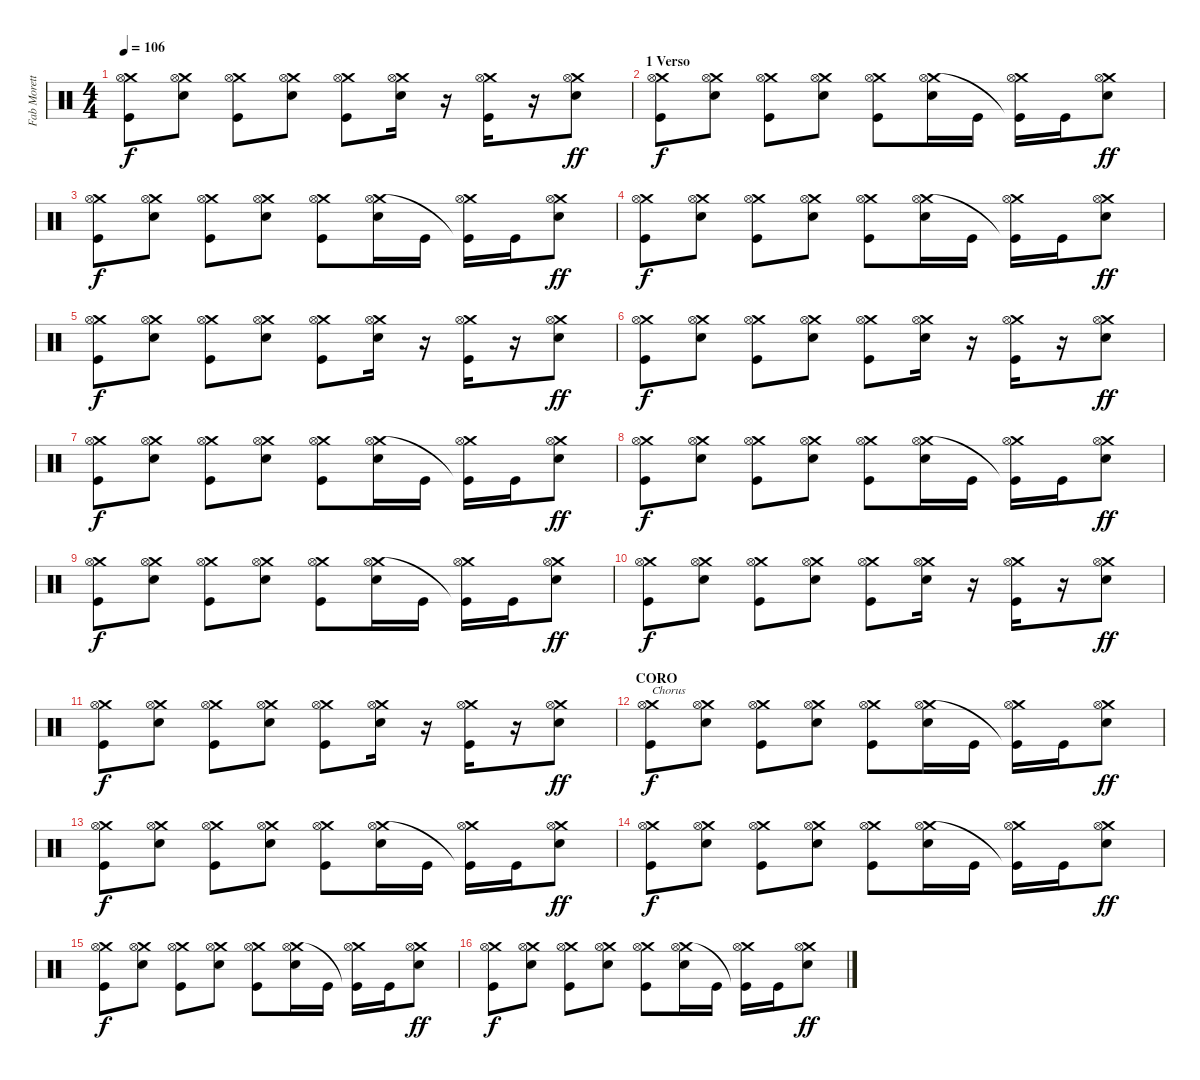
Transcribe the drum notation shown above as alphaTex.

\track ("Fab Moretti" "Fab Morett") {instrument percussion}
\staff {score}
\articulation defaults
\ts (4 4)
\tempo 106
\clef neutral
\ks c
("Crash medium (hit)" "Hi-Hat (open)" "Kick (hit)").8{dy f} ("Crash medium (hit)" "Electric Snare (hit)" "Hi-Hat (open)").8 ("Crash medium (hit)" "Hi-Hat (open)" "Kick (hit)").8 ("Crash medium (hit)" "Electric Snare (hit)" "Hi-Hat (open)").8 ("Crash medium (hit)" "Hi-Hat (open)" "Kick (hit)").8 ("Crash medium (hit)" "Electric Snare (hit)" "Hi-Hat (open)").16 r.16 ("Crash medium (hit)" "Hi-Hat (open)" "Kick (hit)").16 r.16 ("Crash medium (hit)" "Electric Snare (hit)" "Hi-Hat (open)").8{dy ff} |
\section ("" "1 Verso")
("Crash medium (hit)" "Hi-Hat (open)" "Kick (hit)").8{dy f} ("Crash medium (hit)" "Electric Snare (hit)" "Hi-Hat (open)").8 ("Crash medium (hit)" "Hi-Hat (open)" "Kick (hit)").8 ("Crash medium (hit)" "Electric Snare (hit)" "Hi-Hat (open)").8 ("Crash medium (hit)" "Hi-Hat (open)" "Kick (hit)").8 ("Crash medium (hit)" "Electric Snare (hit)" "Hi-Hat (open)").16 "Kick (hit)".16 ("Crash medium (hit)" "Hi-Hat (open)" "Kick (hit)"{t}).16 "Kick (hit)".16 ("Crash medium (hit)" "Electric Snare (hit)" "Hi-Hat (open)").8{dy ff} |
("Crash medium (hit)" "Hi-Hat (open)" "Kick (hit)").8{dy f} ("Crash medium (hit)" "Electric Snare (hit)" "Hi-Hat (open)").8 ("Crash medium (hit)" "Hi-Hat (open)" "Kick (hit)").8 ("Crash medium (hit)" "Electric Snare (hit)" "Hi-Hat (open)").8 ("Crash medium (hit)" "Hi-Hat (open)" "Kick (hit)").8 ("Crash medium (hit)" "Electric Snare (hit)" "Hi-Hat (open)").16 "Kick (hit)".16 ("Crash medium (hit)" "Hi-Hat (open)" "Kick (hit)"{t}).16 "Kick (hit)".16 ("Crash medium (hit)" "Electric Snare (hit)" "Hi-Hat (open)").8{dy ff} |
("Crash medium (hit)" "Hi-Hat (open)" "Kick (hit)").8{dy f} ("Crash medium (hit)" "Electric Snare (hit)" "Hi-Hat (open)").8 ("Crash medium (hit)" "Hi-Hat (open)" "Kick (hit)").8 ("Crash medium (hit)" "Electric Snare (hit)" "Hi-Hat (open)").8 ("Crash medium (hit)" "Hi-Hat (open)" "Kick (hit)").8 ("Crash medium (hit)" "Electric Snare (hit)" "Hi-Hat (open)").16 "Kick (hit)".16 ("Crash medium (hit)" "Hi-Hat (open)" "Kick (hit)"{t}).16 "Kick (hit)".16 ("Crash medium (hit)" "Electric Snare (hit)" "Hi-Hat (open)").8{dy ff} |
("Crash medium (hit)" "Hi-Hat (open)" "Kick (hit)").8{dy f} ("Crash medium (hit)" "Electric Snare (hit)" "Hi-Hat (open)").8 ("Crash medium (hit)" "Hi-Hat (open)" "Kick (hit)").8 ("Crash medium (hit)" "Electric Snare (hit)" "Hi-Hat (open)").8 ("Crash medium (hit)" "Hi-Hat (open)" "Kick (hit)").8 ("Crash medium (hit)" "Electric Snare (hit)" "Hi-Hat (open)").16 r.16 ("Crash medium (hit)" "Hi-Hat (open)" "Kick (hit)").16 r.16 ("Crash medium (hit)" "Electric Snare (hit)" "Hi-Hat (open)").8{dy ff} |
("Crash medium (hit)" "Hi-Hat (open)" "Kick (hit)").8{dy f} ("Crash medium (hit)" "Electric Snare (hit)" "Hi-Hat (open)").8 ("Crash medium (hit)" "Hi-Hat (open)" "Kick (hit)").8 ("Crash medium (hit)" "Electric Snare (hit)" "Hi-Hat (open)").8 ("Crash medium (hit)" "Hi-Hat (open)" "Kick (hit)").8 ("Crash medium (hit)" "Electric Snare (hit)" "Hi-Hat (open)").16 r.16 ("Crash medium (hit)" "Hi-Hat (open)" "Kick (hit)").16 r.16 ("Crash medium (hit)" "Electric Snare (hit)" "Hi-Hat (open)").8{dy ff} |
("Crash medium (hit)" "Hi-Hat (open)" "Kick (hit)").8{dy f} ("Crash medium (hit)" "Electric Snare (hit)" "Hi-Hat (open)").8 ("Crash medium (hit)" "Hi-Hat (open)" "Kick (hit)").8 ("Crash medium (hit)" "Electric Snare (hit)" "Hi-Hat (open)").8 ("Crash medium (hit)" "Hi-Hat (open)" "Kick (hit)").8 ("Crash medium (hit)" "Electric Snare (hit)" "Hi-Hat (open)").16 "Kick (hit)".16 ("Crash medium (hit)" "Hi-Hat (open)" "Kick (hit)"{t}).16 "Kick (hit)".16 ("Crash medium (hit)" "Electric Snare (hit)" "Hi-Hat (open)").8{dy ff} |
("Crash medium (hit)" "Hi-Hat (open)" "Kick (hit)").8{dy f} ("Crash medium (hit)" "Electric Snare (hit)" "Hi-Hat (open)").8 ("Crash medium (hit)" "Hi-Hat (open)" "Kick (hit)").8 ("Crash medium (hit)" "Electric Snare (hit)" "Hi-Hat (open)").8 ("Crash medium (hit)" "Hi-Hat (open)" "Kick (hit)").8 ("Crash medium (hit)" "Electric Snare (hit)" "Hi-Hat (open)").16 "Kick (hit)".16 ("Crash medium (hit)" "Hi-Hat (open)" "Kick (hit)"{t}).16 "Kick (hit)".16 ("Crash medium (hit)" "Electric Snare (hit)" "Hi-Hat (open)").8{dy ff} |
("Crash medium (hit)" "Hi-Hat (open)" "Kick (hit)").8{dy f} ("Crash medium (hit)" "Electric Snare (hit)" "Hi-Hat (open)").8 ("Crash medium (hit)" "Hi-Hat (open)" "Kick (hit)").8 ("Crash medium (hit)" "Electric Snare (hit)" "Hi-Hat (open)").8 ("Crash medium (hit)" "Hi-Hat (open)" "Kick (hit)").8 ("Crash medium (hit)" "Electric Snare (hit)" "Hi-Hat (open)").16 "Kick (hit)".16 ("Crash medium (hit)" "Hi-Hat (open)" "Kick (hit)"{t}).16 "Kick (hit)".16 ("Crash medium (hit)" "Electric Snare (hit)" "Hi-Hat (open)").8{dy ff} |
("Crash medium (hit)" "Hi-Hat (open)" "Kick (hit)").8{dy f} ("Crash medium (hit)" "Electric Snare (hit)" "Hi-Hat (open)").8 ("Crash medium (hit)" "Hi-Hat (open)" "Kick (hit)").8 ("Crash medium (hit)" "Electric Snare (hit)" "Hi-Hat (open)").8 ("Crash medium (hit)" "Hi-Hat (open)" "Kick (hit)").8 ("Crash medium (hit)" "Electric Snare (hit)" "Hi-Hat (open)").16 r.16 ("Crash medium (hit)" "Hi-Hat (open)" "Kick (hit)").16 r.16 ("Crash medium (hit)" "Electric Snare (hit)" "Hi-Hat (open)").8{dy ff} |
("Crash medium (hit)" "Hi-Hat (open)" "Kick (hit)").8{dy f} ("Crash medium (hit)" "Electric Snare (hit)" "Hi-Hat (open)").8 ("Crash medium (hit)" "Hi-Hat (open)" "Kick (hit)").8 ("Crash medium (hit)" "Electric Snare (hit)" "Hi-Hat (open)").8 ("Crash medium (hit)" "Hi-Hat (open)" "Kick (hit)").8 ("Crash medium (hit)" "Electric Snare (hit)" "Hi-Hat (open)").16 r.16 ("Crash medium (hit)" "Hi-Hat (open)" "Kick (hit)").16 r.16 ("Crash medium (hit)" "Electric Snare (hit)" "Hi-Hat (open)").8{dy ff} |
\section ("" "CORO")
("Crash medium (hit)" "Hi-Hat (open)" "Kick (hit)").8{txt "Chorus" dy f} ("Crash medium (hit)" "Electric Snare (hit)" "Hi-Hat (open)").8 ("Crash medium (hit)" "Hi-Hat (open)" "Kick (hit)").8 ("Crash medium (hit)" "Electric Snare (hit)" "Hi-Hat (open)").8 ("Crash medium (hit)" "Hi-Hat (open)" "Kick (hit)").8 ("Crash medium (hit)" "Electric Snare (hit)" "Hi-Hat (open)").16 "Kick (hit)".16 ("Crash medium (hit)" "Hi-Hat (open)" "Kick (hit)"{t}).16 "Kick (hit)".16 ("Crash medium (hit)" "Electric Snare (hit)" "Hi-Hat (open)").8{dy ff} |
("Crash medium (hit)" "Hi-Hat (open)" "Kick (hit)").8{dy f} ("Crash medium (hit)" "Electric Snare (hit)" "Hi-Hat (open)").8 ("Crash medium (hit)" "Hi-Hat (open)" "Kick (hit)").8 ("Crash medium (hit)" "Electric Snare (hit)" "Hi-Hat (open)").8 ("Crash medium (hit)" "Hi-Hat (open)" "Kick (hit)").8 ("Crash medium (hit)" "Electric Snare (hit)" "Hi-Hat (open)").16 "Kick (hit)".16 ("Crash medium (hit)" "Hi-Hat (open)" "Kick (hit)"{t}).16 "Kick (hit)".16 ("Crash medium (hit)" "Electric Snare (hit)" "Hi-Hat (open)").8{dy ff} |
("Crash medium (hit)" "Hi-Hat (open)" "Kick (hit)").8{dy f} ("Crash medium (hit)" "Electric Snare (hit)" "Hi-Hat (open)").8 ("Crash medium (hit)" "Hi-Hat (open)" "Kick (hit)").8 ("Crash medium (hit)" "Electric Snare (hit)" "Hi-Hat (open)").8 ("Crash medium (hit)" "Hi-Hat (open)" "Kick (hit)").8 ("Crash medium (hit)" "Electric Snare (hit)" "Hi-Hat (open)").16 "Kick (hit)".16 ("Crash medium (hit)" "Hi-Hat (open)" "Kick (hit)"{t}).16 "Kick (hit)".16 ("Crash medium (hit)" "Electric Snare (hit)" "Hi-Hat (open)").8{dy ff} |
("Crash medium (hit)" "Hi-Hat (open)" "Kick (hit)").8{dy f} ("Crash medium (hit)" "Electric Snare (hit)" "Hi-Hat (open)").8 ("Crash medium (hit)" "Hi-Hat (open)" "Kick (hit)").8 ("Crash medium (hit)" "Electric Snare (hit)" "Hi-Hat (open)").8 ("Crash medium (hit)" "Hi-Hat (open)" "Kick (hit)").8 ("Crash medium (hit)" "Electric Snare (hit)" "Hi-Hat (open)").16 "Kick (hit)".16 ("Crash medium (hit)" "Hi-Hat (open)" "Kick (hit)"{t}).16 "Kick (hit)".16 ("Crash medium (hit)" "Electric Snare (hit)" "Hi-Hat (open)").8{dy ff} |
("Crash medium (hit)" "Hi-Hat (open)" "Kick (hit)").8{dy f} ("Crash medium (hit)" "Electric Snare (hit)" "Hi-Hat (open)").8 ("Crash medium (hit)" "Hi-Hat (open)" "Kick (hit)").8 ("Crash medium (hit)" "Electric Snare (hit)" "Hi-Hat (open)").8 ("Crash medium (hit)" "Hi-Hat (open)" "Kick (hit)").8 ("Crash medium (hit)" "Electric Snare (hit)" "Hi-Hat (open)").16 "Kick (hit)".16 ("Crash medium (hit)" "Hi-Hat (open)" "Kick (hit)"{t}).16 "Kick (hit)".16 ("Crash medium (hit)" "Electric Snare (hit)" "Hi-Hat (open)").8{dy ff}
